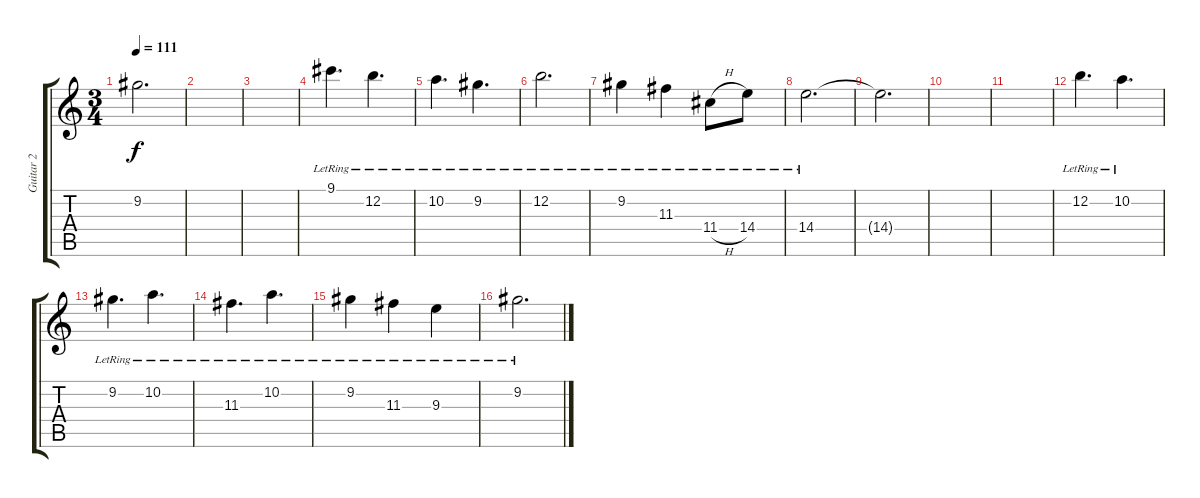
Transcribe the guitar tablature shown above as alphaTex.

\track ("Guitar 2" "Guitar 2") {instrument electricguitarjazz}
\staff {score tabs}
\tuning (E4 B3 G3 D3 A2 E2) {hide}
\ts (3 4)
\tempo 111
\clef g2
\ks c
9.2{t}.2{d dy f} |
|
|
9.1{lr}.4{d balance 0} 12.2{lr}.4{d} |
10.2{lr}.4{d} 9.2{lr}.4{d} |
12.2{lr}.2{d} |
9.2{lr}.4 11.3{lr}.4 11.4{h lr}.8 14.4{lr}.8 |
14.4{lr}.2{d} |
14.4{t}.2{d} |
|
|
12.2{lr}.4{d balance 16} 10.2{lr}.4{d} |
9.2{lr}.4{d} 10.2{lr}.4{d} |
11.3{lr}.4{d} 10.2{lr}.4{d} |
9.2{lr}.4 11.3{lr}.4 9.3{lr}.4 |
9.2{lr}.2{d}
